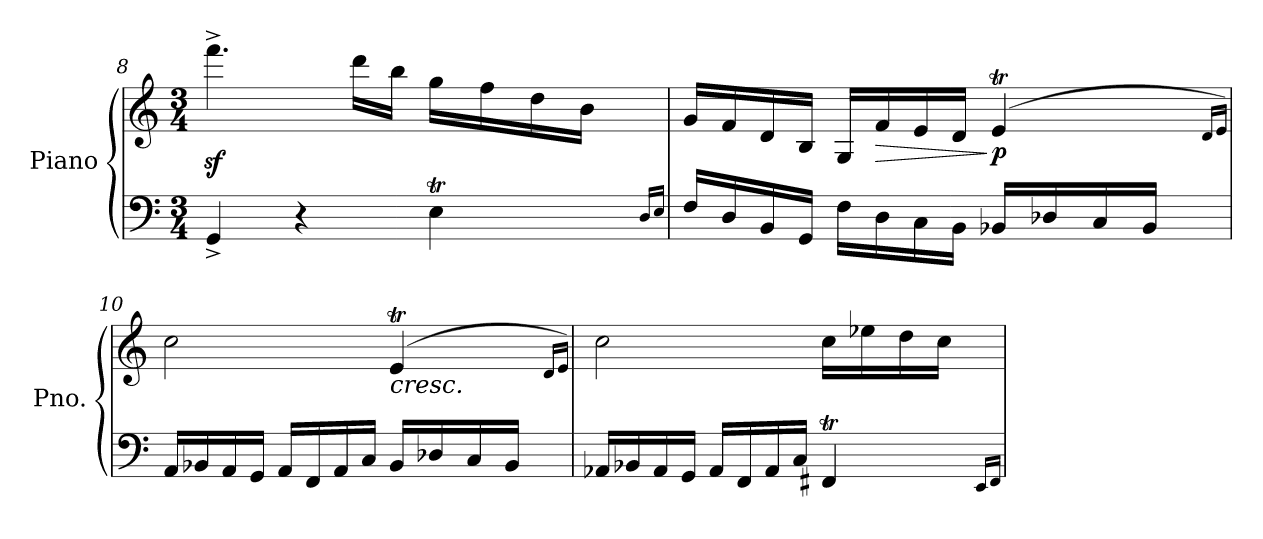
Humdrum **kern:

**kern	**kern	**dynam
*part1	*part1	*part1
*staff2	*staff1	*staff1/2
*I"Piano	*	*
*I'Pno.	*	*
*clefF4	*clefG2	*
*k[]	*k[]	*
*M3/4	*M3/4	*
=8	=8	=8
*^	*	*
4GG^/	2ryy	4.fffz<^\	.
4r	.	.	.
.	.	16ddd\LL	.
.	.	16bb\JJ	.
4Et\	32F!yy	16gg\LL	.
.	32E!yy	.	.
.	32F!yy	16ff\	.
.	32E!yy	.	.
.	32F!yy	16dd\	.
.	32E!yy	.	.
.	32D!yy	16b\JJ	.
.	32E!yy	.	.
*v	*v	*	*
16qD/LL	.	.
16qE/JJ	.	.
=9	=9	=9
*	*^	*
16F/LL	16g/LL	2ryy	.
16D/	16f/	.	.
16BB/	16d/	.	.
16GG/JJ	16B/JJ	.	.
16F\LL	16G/LL	.	.
!	!	!	!LO:HP:b
16D\	16f/	.	>
16C\	16e/	.	.
16BB\JJ	16d/JJ	.	.
!	!	!	!LO:DY:n=1:b
16BB-X/LL	(<4et/	32f!yy	] p
.	.	32e!yy	.
16D-X/	.	32f!yy	.
.	.	32e!yy	.
16C/	.	32f!yy	.
.	.	32e!yy	.
16BB-/JJ	.	32d!yy	.
.	.	32e!yy	.
.	16qd/LL	.	.
.	16qe/JJ)	.	.
!!LO:PB:g=z	!!
=10	=10	=10	=10
16AA/LL	2cc\	2ryy	.
16BB-X/	.	.	.
16AA/	.	.	.
16GG/JJ	.	.	.
16AA/LL	.	.	.
16FF/	.	.	.
16AA/	.	.	.
16C/JJ	.	.	.
!	!LO:TX:b:i:t=cresc.	!	!
16BB-/LL	(<4et/	32f!yy	.
.	.	32e!yy	.
16D-X/	.	32f!yy	.
.	.	32e!yy	.
16C/	.	32f!yy	.
.	.	32e!yy	.
16BB-/JJ	.	32d!yy	.
.	.	32e!yy	.
*	*v	*v	*
.	16qd/LL	.
.	16qe/JJ)	.
!!LO:LB:g=z
=11	=11	=11
*^	*	*
16AA-X/LL	2ryy	2cc\	.
16BB-X/	.	.	.
16AA-/	.	.	.
16GG/JJ	.	.	.
16AA-/LL	.	.	.
16FF/	.	.	.
16AA-/	.	.	.
16C/JJ	.	.	.
4FF#Xt/	32GG!yy	16cc\LL	.
.	32FF#!yy	.	.
.	32GG!yy	16ee-X\	.
.	32FF#!yy	.	.
.	32GG!yy	16dd\	.
.	32FF#!yy	.	.
.	32EE!yy	16cc\JJ	.
.	32FF#!yy	.	.
*v	*v	*	*
16qEE/LL	.	.
16qFF#/JJ	.	.
=	=	=
*-	*-	*-
